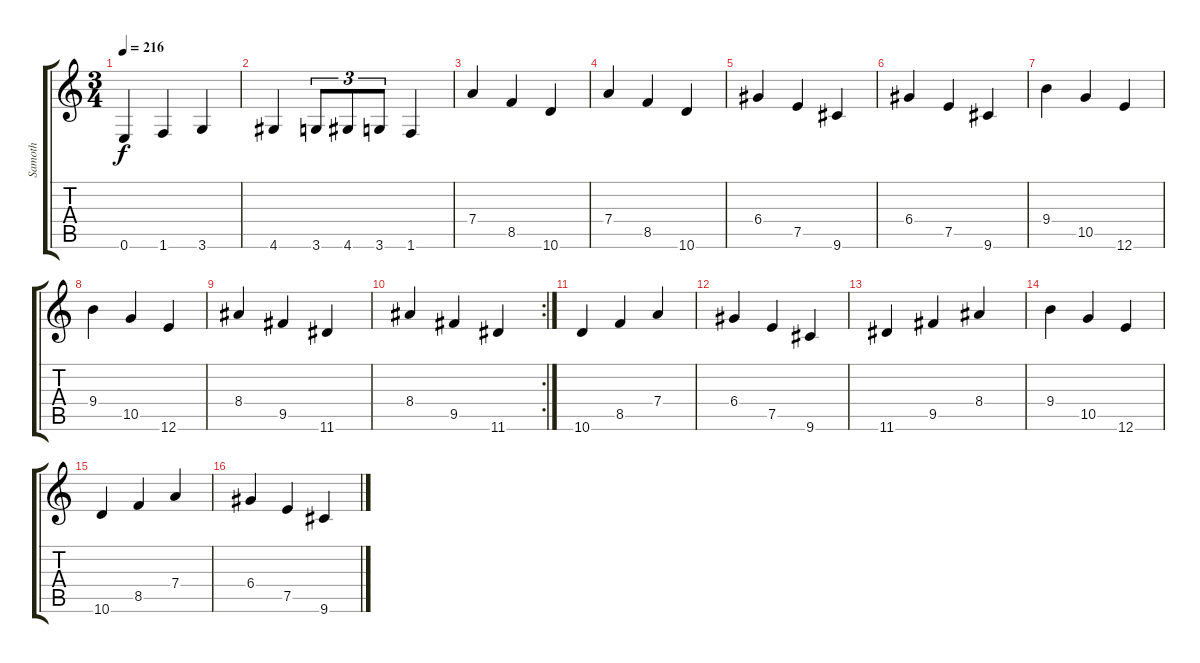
\track ("Samoth" "Samoth") {instrument distortionguitar}
\staff {score tabs}
\tuning (E4 B3 G3 D3 A2 E2) {hide}
\ts (3 4)
\tempo 216
\clef g2
\ks c
0.6.4{dy f} 1.6.4 3.6.4 |
4.6.4 3.6.8{tu (3 2)} 4.6.8{tu (3 2)} 3.6.8{tu (3 2)} 1.6.4 |
7.4.4 8.5.4 10.6.4 |
7.4.4 8.5.4 10.6.4 |
6.4.4 7.5.4 9.6.4 |
6.4.4 7.5.4 9.6.4 |
9.4.4 10.5.4 12.6.4 |
9.4.4 10.5.4 12.6.4 |
8.4.4 9.5.4 11.6.4 |
\rc 2
8.4.4 9.5.4 11.6.4 |
10.6.4 8.5.4 7.4.4 |
6.4.4 7.5.4 9.6.4 |
11.6.4 9.5.4 8.4.4 |
9.4.4 10.5.4 12.6.4 |
10.6.4 8.5.4 7.4.4 |
6.4.4 7.5.4 9.6.4
